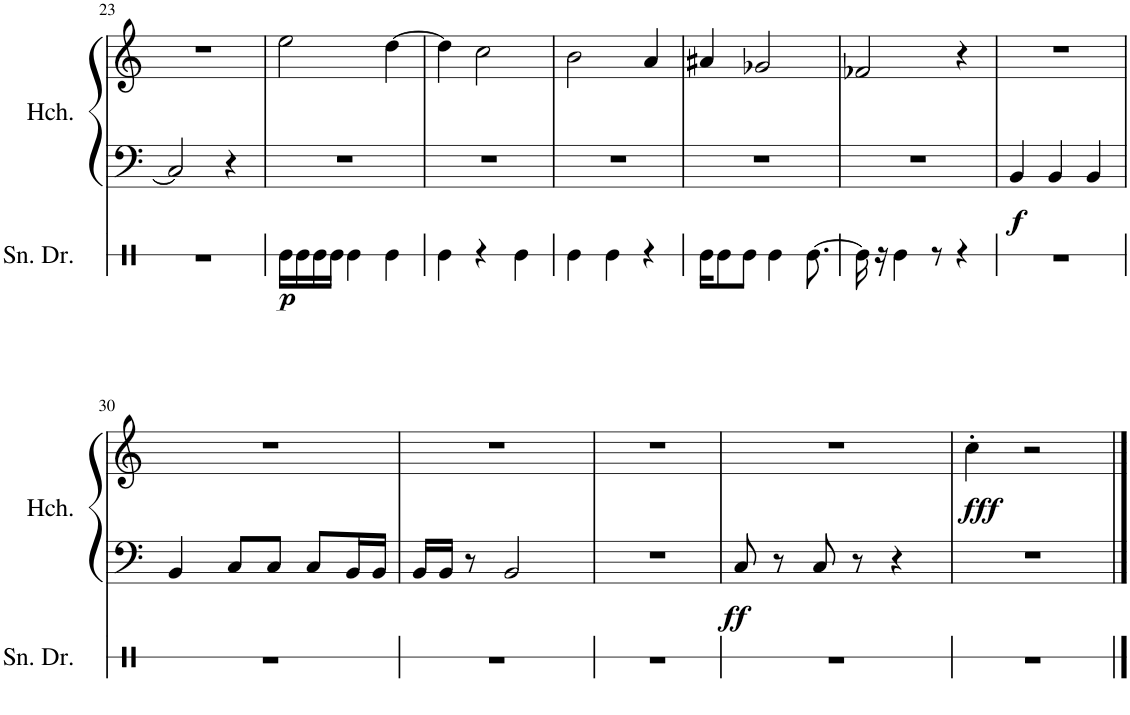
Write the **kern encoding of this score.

**kern	**dynam	**kern	**kern	**dynam
*part2	*part2	*part1	*part1	*part1
*staff3	*staff3	*staff2	*staff1	*staff1/2
*I"Snare Drum	*	*I"Harpsichord	*	*
*I'Sn. Dr.	*	*I'Hch.	*	*
!!LO:PB:g=z
*clefX	*	*clefF4	*clefG2	*
*k[]	*	*k[]	*k[]	*
*M3/4	*	*M3/4	*M3/4	*
=23	=23	=23	=23	=23
2.r	.	2C/]	2.r	.
.	.	4r	.	.
=24	=24	=24	=24	=24
!	!LO:DY:b	!	!	!
16Re\LL	p	2.r	2ee\	.
16Re\	.	.	.	.
16Re\	.	.	.	.
16Re\JJ	.	.	.	.
4Re\	.	.	.	.
4Re\	.	.	[4dd\	.
=25	=25	=25	=25	=25
4Re\	.	2.r	4dd\]	.
4r	.	.	2cc\	.
4Re\	.	.	.	.
=26	=26	=26	=26	=26
4Re\	.	2.r	2b\	.
4Re\	.	.	.	.
4r	.	.	4a/	.
=27	=27	=27	=27	=27
16Re\KL	.	2.r	4a#X/	.
8Re\	.	.	.	.
8Re\J	.	.	.	.
.	.	.	2g-X/	.
4Re\	.	.	.	.
[8.Re\	.	.	.	.
=28	=28	=28	=28	=28
16Re\]	.	2.r	2f-X/	.
16r	.	.	.	.
4Re\	.	.	.	.
8r	.	.	.	.
4r	.	.	4r	.
=29	=29	=29	=29	=29
!	!	!	!	!LO:DY:b=2
2.r	.	4BB/	2.r	f
.	.	4BB/	.	.
.	.	4BB/	.	.
!!LO:LB:g=z
=30	=30	=30	=30	=30
2.r	.	4BB/	2.r	.
.	.	8C/L	.	.
.	.	8C/J	.	.
.	.	8C/L	.	.
.	.	16BB/L	.	.
.	.	16BB/JJ	.	.
=31	=31	=31	=31	=31
2.r	.	16BB/LL	2.r	.
.	.	16BB/JJ	.	.
.	.	8r	.	.
.	.	2BB/	.	.
=32	=32	=32	=32	=32
2.r	.	2.r	2.r	.
=33	=33	=33	=33	=33
!	!	!	!	!LO:DY:b=2
2.r	.	8C/	2.r	ff
.	.	8r	.	.
.	.	8C/	.	.
.	.	8r	.	.
.	.	4r	.	.
=34	=34	=34	=34	=34
!	!	!	!	!LO:DY:b
2.r	.	2.r	4cc'\	fff
.	.	.	2r	.
==	==	==	==	==
*-	*-	*-	*-	*-
